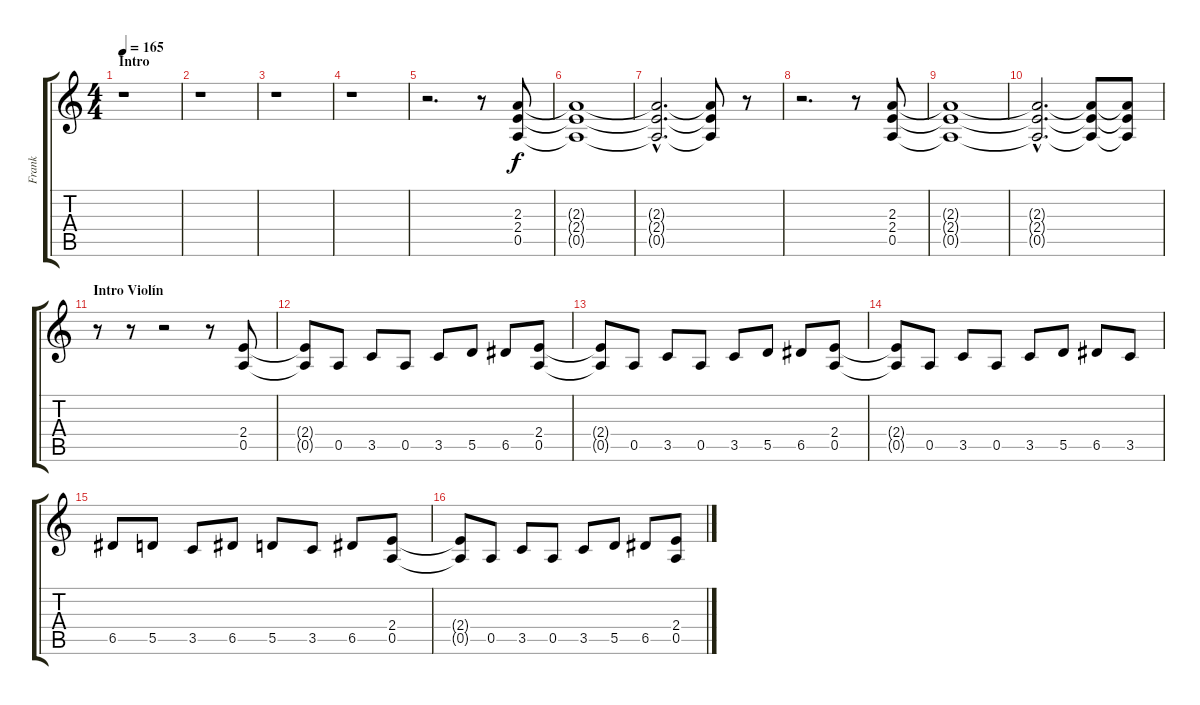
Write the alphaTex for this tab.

\track ("Frank" "Frank") {instrument overdrivenguitar}
\staff {score tabs}
\tuning (E4 B3 G3 D3 A2 E2) {hide}
\ts (4 4)
\section ("" "Intro")
\tempo 165
\clef g2
\ks c
r.1{txt "" dy f instrument overdrivenguitar} |
r.1 |
r.1 |
r.1 |
r.2{d} r.8 (2.3 2.4 0.5).8 |
(2.3{t} 2.4{t} 0.5{t}).1 |
(2.3{hac t} 2.4{hac t} 0.5{hac t}).2{d} (2.3{t} 2.4{t} 0.5{t}).8 r.8 |
r.2{d} r.8 (2.3 2.4 0.5).8 |
(2.3{t} 2.4{t} 0.5{t}).1 |
(2.3{hac t} 2.4{hac t} 0.5{hac t}).2{d} (2.3{t} 2.4{t} 0.5{t}).8 (2.3{t} 2.4{t} 0.5{t}).8 |
\section ("" "Intro Violín")
r.8 r.8 r.2 r.8 (2.4 0.5).8 |
(2.4{t} 0.5{t}).8 0.5.8 3.5.8 0.5.8 3.5.8 5.5.8 6.5.8 (2.4 0.5).8 |
(2.4{t} 0.5{t}).8 0.5.8 3.5.8 0.5.8 3.5.8 5.5.8 6.5.8 (2.4 0.5).8 |
(2.4{t} 0.5{t}).8 0.5.8 3.5.8 0.5.8 3.5.8 5.5.8 6.5.8 3.5.8 |
6.5.8 5.5.8 3.5.8 6.5.8 5.5.8 3.5.8 6.5.8 (2.4 0.5).8 |
(2.4{t} 0.5{t}).8 0.5.8 3.5.8 0.5.8 3.5.8 5.5.8 6.5.8 (2.4 0.5).8
